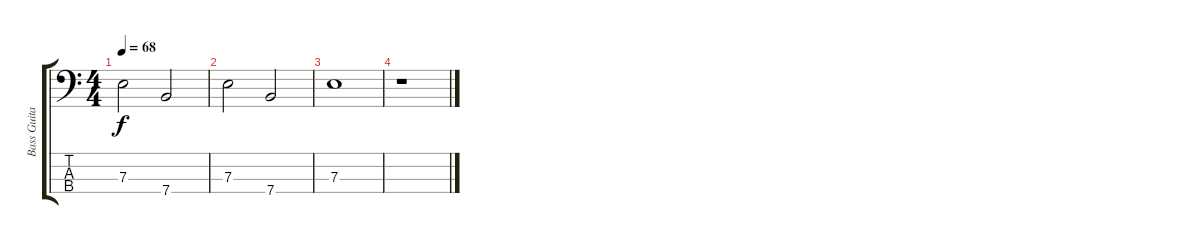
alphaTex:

\track ("Bass Guitar Track" "Bass Guita") {instrument electricbassfinger}
\staff {score tabs}
\tuning (G2 D2 A1 E1) {hide}
\ts (4 4)
\tempo 68
\clef f4
\ks c
7.3.2{dy f} 7.4.2 |
7.3.2 7.4.2 |
7.3.1 |
r.1
